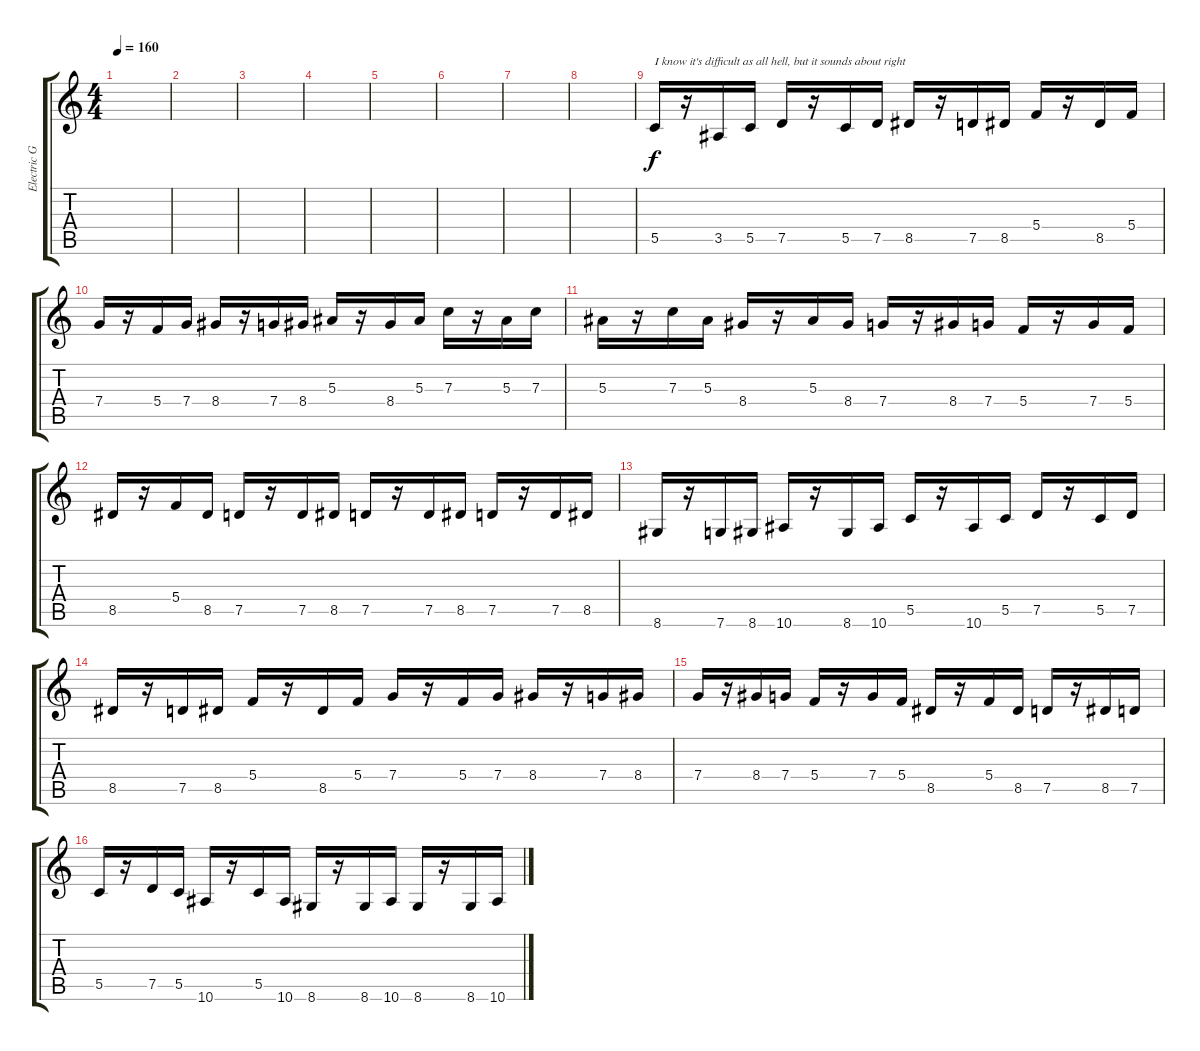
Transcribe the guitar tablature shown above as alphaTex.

\track ("Electric Guitar" "Electric G") {instrument distortionguitar}
\staff {score tabs}
\tuning (D4 A3 F3 C3 G2 C2) {hide}
\ts (4 4)
\tempo 160
\clef g2
\ks c
|
|
|
|
|
|
|
|
5.5.16{txt "I know it's difficult as all hell, but it sounds about right"} r.16 3.5.16 5.5.16 7.5.16 r.16 5.5.16 7.5.16 8.5.16 r.16 7.5.16 8.5.16 5.4.16 r.16 8.5.16 5.4.16 |
7.4.16 r.16 5.4.16 7.4.16 8.4.16 r.16 7.4.16 8.4.16 5.3.16 r.16 8.4.16 5.3.16 7.3.16 r.16 5.3.16 7.3.16 |
5.3.16 r.16 7.3.16 5.3.16 8.4.16 r.16 5.3.16 8.4.16 7.4.16 r.16 8.4.16 7.4.16 5.4.16 r.16 7.4.16 5.4.16 |
8.5.16 r.16 5.4.16 8.5.16 7.5.16 r.16 7.5.16 8.5.16 7.5.16 r.16 7.5.16 8.5.16 7.5.16 r.16 7.5.16 8.5.16 |
8.6.16 r.16 7.6.16 8.6.16 10.6.16 r.16 8.6.16 10.6.16 5.5.16 r.16 10.6.16 5.5.16 7.5.16 r.16 5.5.16 7.5.16 |
8.5.16 r.16 7.5.16 8.5.16 5.4.16 r.16 8.5.16 5.4.16 7.4.16 r.16 5.4.16 7.4.16 8.4.16 r.16 7.4.16 8.4.16 |
7.4.16 r.16 8.4.16 7.4.16 5.4.16 r.16 7.4.16 5.4.16 8.5.16 r.16 5.4.16 8.5.16 7.5.16 r.16 8.5.16 7.5.16 |
5.5.16 r.16 7.5.16 5.5.16 10.6.16 r.16 5.5.16 10.6.16 8.6.16 r.16 8.6.16 10.6.16 8.6.16 r.16 8.6.16 10.6.16
